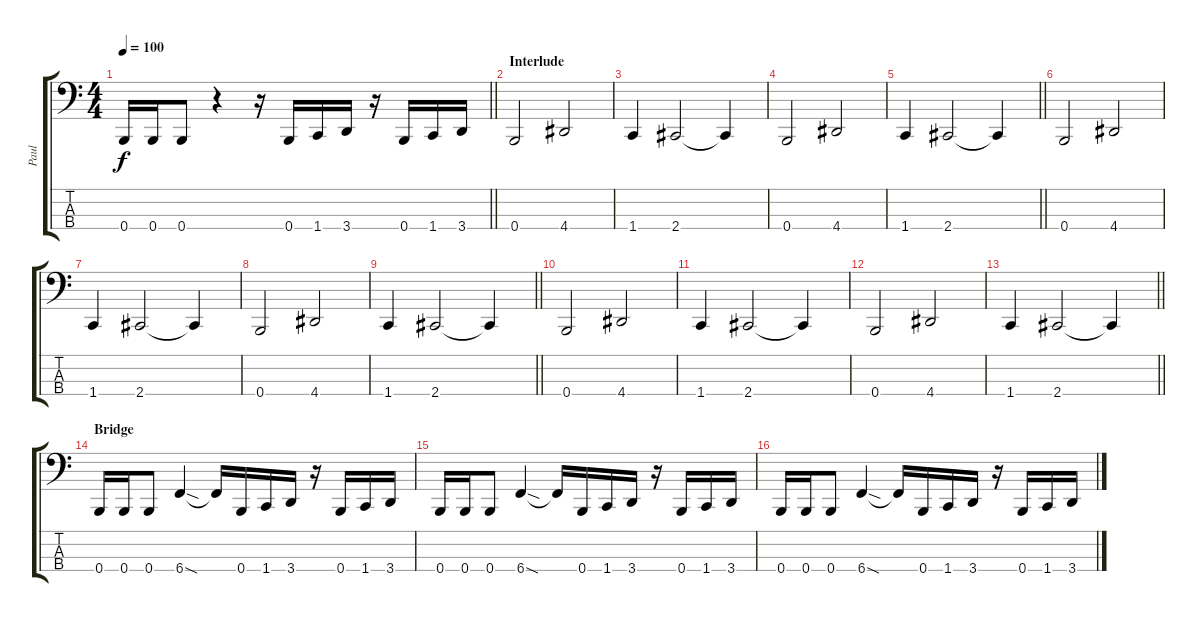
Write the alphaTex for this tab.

\track ("Paul" "Paul") {instrument electricbasspick}
\staff {score tabs}
\tuning (E2 B1 Gb1 B0) {hide}
\ts (4 4)
\tempo 100
\clef f4
\barLineRight lightlight
\ks c
0.4.16{dy f} 0.4.16 0.4.8 r.4 r.16 0.4.16 1.4.16 3.4.16 r.16 0.4.16 1.4.16 3.4.16 |
\section ("" "Interlude")
0.4.2 4.4.2 |
1.4.4 2.4.2 2.4{t}.4 |
0.4.2 4.4.2 |
\barLineRight lightlight
1.4.4 2.4.2 2.4{t}.4 |
0.4.2 4.4.2 |
1.4.4 2.4.2 2.4{t}.4 |
0.4.2 4.4.2 |
\barLineRight lightlight
1.4.4 2.4.2 2.4{t}.4 |
0.4.2 4.4.2 |
1.4.4 2.4.2 2.4{t}.4 |
0.4.2 4.4.2 |
\barLineRight lightlight
1.4.4 2.4.2 2.4{t}.4 |
\section ("" "Bridge")
0.4.16 0.4.16 0.4.8 6.4{sod}.4 6.4{t}.16 0.4.16 1.4.16 3.4.16 r.16 0.4.16 1.4.16 3.4.16 |
0.4.16 0.4.16 0.4.8 6.4{sod}.4 6.4{t}.16 0.4.16 1.4.16 3.4.16 r.16 0.4.16 1.4.16 3.4.16 |
0.4.16 0.4.16 0.4.8 6.4{sod}.4 6.4{t}.16 0.4.16 1.4.16 3.4.16 r.16 0.4.16 1.4.16 3.4.16
